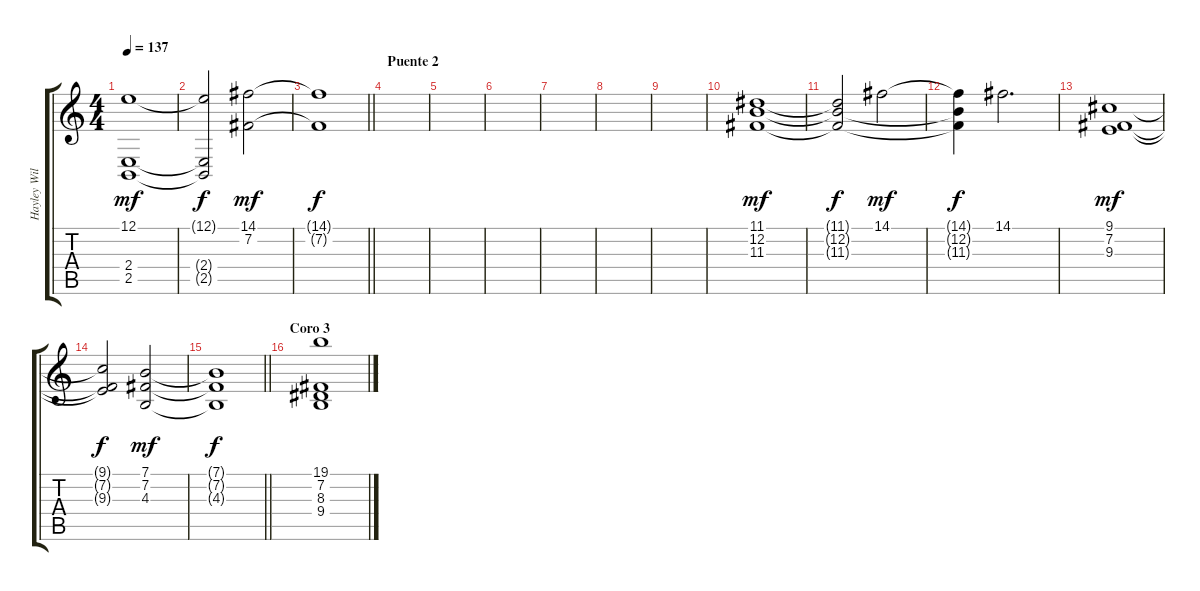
\track ("Hayley Williams" "Hayley Wil") {instrument pad4choir}
\staff {score tabs}
\tuning (E4 B3 G3 D3 A2 E2) {hide}
\ts (4 4)
\tempo 137
\clef g2
\ks c
(12.1 2.4 2.5).1{dy mf} |
(12.1{t} 2.4{t} 2.5{t}).2{dy f} (14.1 7.2).2{dy mf} |
\barLineRight lightlight
(14.1{t} 7.2{t}).1{dy f} |
\section ("" "Puente 2")
|
|
|
|
|
|
(11.1 12.2 11.3).1{dy mf volume 5} |
(11.1{t} 12.2{t} 11.3{t}).2{dy f} 14.1.2{dy mf} |
(14.1{t} 12.2{t} 11.3{t}).4{dy f} 14.1.2{d} |
(9.1 7.2 9.3).1{dy mf} |
(9.1{t} 7.2{t} 9.3{t}).2{dy f} (7.1 7.2 4.3).2{dy mf} |
\barLineRight lightlight
(7.1{t} 7.2{t} 4.3{t}).1{dy f} |
\section ("" "Coro 3")
(19.1 7.2 8.3 9.4).1{volume 8}
